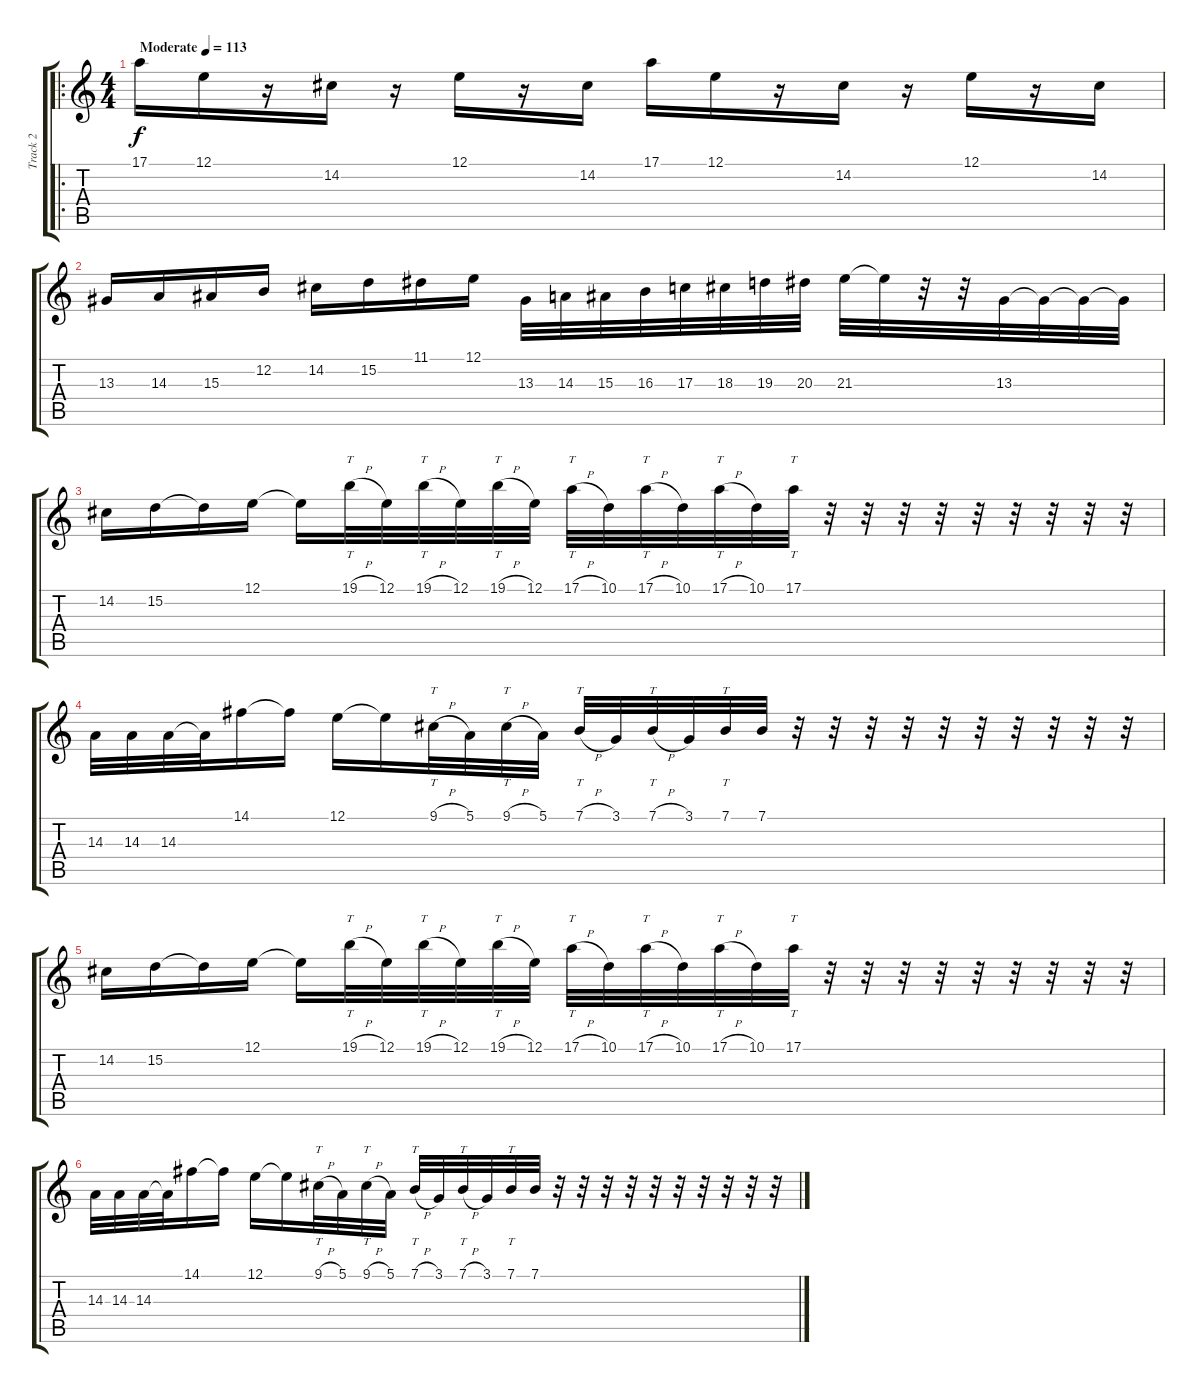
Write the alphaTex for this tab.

\track ("Track 2" "Track 2") {instrument lead5charang}
\staff {score tabs}
\tuning (E4 B3 G3 D3 A2 E2) {hide}
\ro
\ts (4 4)
\tempo (113 "Moderate")
\clef g2
\ks c
17.1.16{dy f instrument lead5charang} 12.1.16 r.16 14.2.16 r.16 12.1.16 r.16 14.2.16 17.1.16 12.1.16 r.16 14.2.16 r.16 12.1.16 r.16 14.2.16 |
13.3.16 14.3.16 15.3.16 12.2.16 14.2.16 15.2.16 11.1.16 12.1.16 13.3.32 14.3.32 15.3.32 16.3.32 17.3.32 18.3.32 19.3.32 20.3.32 21.3.32 21.3{t}.32 r.32 r.32 13.3.32 13.3{t}.32 13.3{t}.32 13.3{t}.32 |
14.2.16 15.2.16 15.2{t}.16 12.1.16 12.1{t}.16 19.1{h}.32{tt} 12.1.32 19.1{h}.32{tt} 12.1.32 19.1{h}.32{tt} 12.1.32 17.1{h}.32{tt} 10.1.32 17.1{h}.32{tt} 10.1.32 17.1{h}.32{tt} 10.1.32 17.1.32{tt} r.32 r.32 r.32 r.32 r.32 r.32 r.32 r.32 r.32 |
14.3.32 14.3.32 14.3.32 14.3{t}.32 14.1.16 14.1{t}.16 12.1.16 12.1{t}.16 9.1{h}.32{tt} 5.1.32 9.1{h}.32{tt} 5.1.32 7.1{h}.32{tt} 3.1.32 7.1{h}.32{tt} 3.1.32 7.1.32{tt} 7.1.32 r.32 r.32 r.32 r.32 r.32 r.32 r.32 r.32 r.32 r.32 |
14.2.16 15.2.16 15.2{t}.16 12.1.16 12.1{t}.16 19.1{h}.32{tt} 12.1.32 19.1{h}.32{tt} 12.1.32 19.1{h}.32{tt} 12.1.32 17.1{h}.32{tt} 10.1.32 17.1{h}.32{tt} 10.1.32 17.1{h}.32{tt} 10.1.32 17.1.32{tt} r.32 r.32 r.32 r.32 r.32 r.32 r.32 r.32 r.32 |
14.3.32 14.3.32 14.3.32 14.3{t}.32 14.1.16 14.1{t}.16 12.1.16 12.1{t}.16 9.1{h}.32{tt} 5.1.32 9.1{h}.32{tt} 5.1.32 7.1{h}.32{tt} 3.1.32 7.1{h}.32{tt} 3.1.32 7.1.32{tt} 7.1.32 r.32 r.32 r.32 r.32 r.32 r.32 r.32 r.32 r.32 r.32
